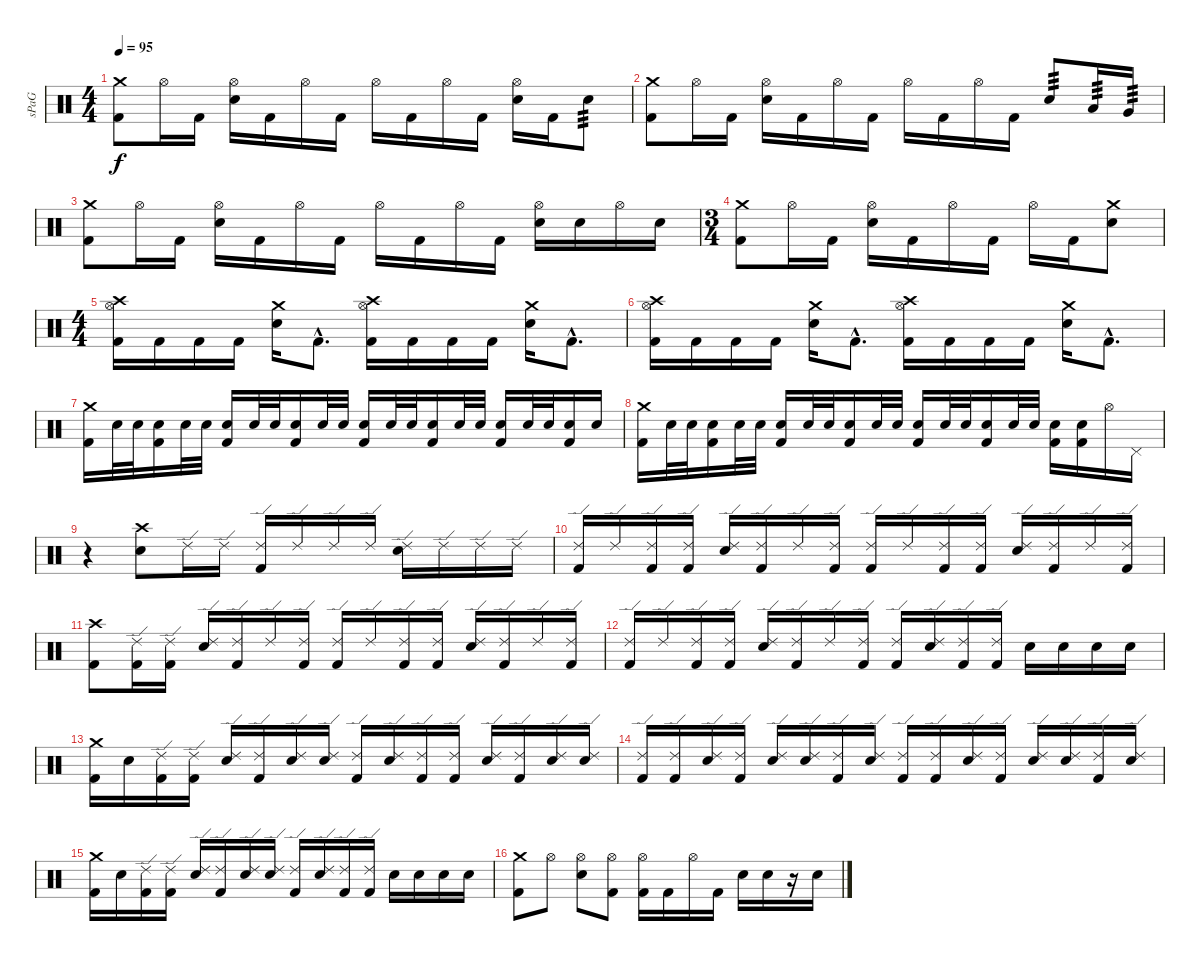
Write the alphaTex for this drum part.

\track ("sPaG" "sPaG") {instrument percussion}
\staff {score}
\articulation defaults
\ts (4 4)
\tempo 95
\clef neutral
\ks c
("Crash medium (hit)" "Kick (hit) 2").8{dy f} "Hi-Hat (open)".16 "Kick (hit) 2".16 ("Hi-Hat (open)" "Snare (hit) 2").16 "Kick (hit) 2".16 "Hi-Hat (open)".16 "Kick (hit) 2".16 "Hi-Hat (open)".16 "Kick (hit) 2".16 "Hi-Hat (open)".16 "Kick (hit) 2".16 ("Hi-Hat (open)" "Snare (hit) 2").16 "Kick (hit) 2".16 "Snare (hit) 2".8{tp 3} |
("Crash medium (hit)" "Kick (hit) 2").8 "Hi-Hat (open)".16 "Kick (hit) 2".16 ("Hi-Hat (open)" "Snare (hit) 2").16 "Kick (hit) 2".16 "Hi-Hat (open)".16 "Kick (hit) 2".16 "Hi-Hat (open)".16 "Kick (hit) 2".16 "Hi-Hat (open)".16 "Kick (hit) 2".16 "Snare (hit) 2".8{tp 3} "Low Tom (hit)".16{tp 3} "Very Low Tom (hit)".16{tp 3} |
("Crash medium (hit)" "Kick (hit) 2").8 "Hi-Hat (open)".16 "Kick (hit) 2".16 ("Hi-Hat (open)" "Snare (hit) 2").16 "Kick (hit) 2".16 "Hi-Hat (open)".16 "Kick (hit) 2".16 "Hi-Hat (open)".16 "Kick (hit) 2".16 "Hi-Hat (open)".16 "Kick (hit) 2".16 ("Hi-Hat (open)" "Snare (hit) 2").16 "Snare (hit) 2".16 "Hi-Hat (open)".16 "Snare (hit) 2".16 |
\ts (3 4)
("Crash medium (hit)" "Kick (hit) 2").8 "Hi-Hat (open)".16 "Kick (hit) 2".16 ("Hi-Hat (open)" "Snare (hit) 2").16 "Kick (hit) 2".16 "Hi-Hat (open)".16 "Kick (hit) 2".16 "Hi-Hat (open)".16 "Kick (hit) 2".16 ("Crash medium (hit)" "Snare (hit) 2").8 |
\ts (4 4)
("Crash high (hit)" "Hi-Hat (open)" "Kick (hit) 2").16 "Kick (hit) 2".16 "Kick (hit) 2".16 "Kick (hit) 2".16 ("Crash medium (hit)" "Snare (hit) 2").16 "Kick (hit) 2"{hac}.8{d} ("Crash high (hit)" "Hi-Hat (open)" "Kick (hit) 2").16 "Kick (hit) 2".16 "Kick (hit) 2".16 "Kick (hit) 2".16 ("Crash medium (hit)" "Snare (hit) 2").16 "Kick (hit) 2"{hac}.8{d} |
("Crash high (hit)" "Hi-Hat (open)" "Kick (hit) 2").16 "Kick (hit) 2".16 "Kick (hit) 2".16 "Kick (hit) 2".16 ("Crash medium (hit)" "Snare (hit) 2").16 "Kick (hit) 2"{hac}.8{d} ("Crash high (hit)" "Hi-Hat (open)" "Kick (hit) 2").16 "Kick (hit) 2".16 "Kick (hit) 2".16 "Kick (hit) 2".16 ("Crash medium (hit)" "Snare (hit) 2").16 "Kick (hit) 2"{hac}.8{d} |
("Crash medium (hit)" "Kick (hit) 2").16 "Snare (hit) 2".32 "Snare (hit) 2".32 ("Snare (hit) 2" "Kick (hit) 2").16 "Snare (hit) 2".32 "Snare (hit) 2".32 ("Snare (hit) 2" "Kick (hit) 2").16 "Snare (hit) 2".32 "Snare (hit) 2".32 ("Snare (hit) 2" "Kick (hit) 2").16 "Snare (hit) 2".32 "Snare (hit) 2".32 ("Snare (hit) 2" "Kick (hit) 2").16 "Snare (hit) 2".32 "Snare (hit) 2".32 ("Snare (hit) 2" "Kick (hit) 2").16 "Snare (hit) 2".32 "Snare (hit) 2".32 ("Snare (hit) 2" "Kick (hit) 2").16 "Snare (hit) 2".32 "Snare (hit) 2".32 ("Snare (hit) 2" "Kick (hit) 2").16 "Snare (hit) 2".16 |
("Crash medium (hit)" "Kick (hit) 2").16 "Snare (hit) 2".32 "Snare (hit) 2".32 ("Snare (hit) 2" "Kick (hit) 2").16 "Snare (hit) 2".32 "Snare (hit) 2".32 ("Snare (hit) 2" "Kick (hit) 2").16 "Snare (hit) 2".32 "Snare (hit) 2".32 ("Snare (hit) 2" "Kick (hit) 2").16 "Snare (hit) 2".32 "Snare (hit) 2".32 ("Snare (hit) 2" "Kick (hit) 2").16 "Snare (hit) 2".32 "Snare (hit) 2".32 ("Snare (hit) 2" "Kick (hit) 2").16 "Snare (hit) 2".32 "Snare (hit) 2".32 ("Snare (hit) 2" "Kick (hit) 2").16 ("Snare (hit) 2" "Kick (hit) 2").16 "Hi-Hat (open)".16 "Pedal Hi-Hat (hit)".16 |
r.4 ("Crash high (hit)" "Snare (hit) 2").8 "Ride (edge) 2".16 "Ride (edge) 2".16 ("Ride (edge) 2" "Kick (hit) 2").16 "Ride (edge) 2".16 "Ride (edge) 2".16 "Ride (edge) 2".16 ("Ride (edge) 2" "Snare (hit) 2").16 "Ride (edge) 2".16 "Ride (edge) 2".16 "Ride (edge) 2".16 |
("Ride (edge) 2" "Kick (hit) 2").16 "Ride (edge) 2".16 ("Ride (edge) 2" "Kick (hit) 2").16 ("Ride (edge) 2" "Kick (hit) 2").16 ("Ride (edge) 2" "Snare (hit) 2").16 ("Ride (edge) 2" "Kick (hit) 2").16 "Ride (edge) 2".16 ("Ride (edge) 2" "Kick (hit) 2").16 ("Ride (edge) 2" "Kick (hit) 2").16 "Ride (edge) 2".16 ("Ride (edge) 2" "Kick (hit) 2").16 ("Ride (edge) 2" "Kick (hit) 2").16 ("Ride (edge) 2" "Snare (hit) 2").16 ("Ride (edge) 2" "Kick (hit) 2").16 "Ride (edge) 2".16 ("Ride (edge) 2" "Kick (hit) 2").16 |
("Crash high (hit)" "Kick (hit) 2").8 ("Ride (edge) 2" "Kick (hit) 2").16 ("Ride (edge) 2" "Kick (hit) 2").16 ("Ride (edge) 2" "Snare (hit) 2").16 ("Ride (edge) 2" "Kick (hit) 2").16 "Ride (edge) 2".16 ("Ride (edge) 2" "Kick (hit) 2").16 ("Ride (edge) 2" "Kick (hit) 2").16 "Ride (edge) 2".16 ("Ride (edge) 2" "Kick (hit) 2").16 ("Ride (edge) 2" "Kick (hit) 2").16 ("Ride (edge) 2" "Snare (hit) 2").16 ("Ride (edge) 2" "Kick (hit) 2").16 "Ride (edge) 2".16 ("Ride (edge) 2" "Kick (hit) 2").16 |
("Ride (edge) 2" "Kick (hit) 2").16 "Ride (edge) 2".16 ("Ride (edge) 2" "Kick (hit) 2").16 ("Ride (edge) 2" "Kick (hit) 2").16 ("Ride (edge) 2" "Snare (hit) 2").16 ("Ride (edge) 2" "Kick (hit) 2").16 "Ride (edge) 2".16 ("Ride (edge) 2" "Kick (hit) 2").16 ("Ride (edge) 2" "Kick (hit) 2").16 ("Ride (edge) 2" "Snare (hit) 2").16 ("Ride (edge) 2" "Kick (hit) 2").16 ("Ride (edge) 2" "Kick (hit) 2").16 "Snare (hit) 2".16 "Snare (hit) 2".16 "Snare (hit) 2".16 "Snare (hit) 2".16 |
("Crash medium (hit)" "Kick (hit) 2").16 "Snare (hit) 2".16 ("Ride (edge) 2" "Kick (hit) 2").16 ("Ride (edge) 2" "Kick (hit) 2").16 ("Ride (edge) 2" "Snare (hit) 2").16 ("Ride (edge) 2" "Kick (hit) 2").16 ("Ride (edge) 2" "Snare (hit) 2").16 ("Ride (edge) 2" "Snare (hit) 2").16 ("Ride (edge) 2" "Kick (hit) 2").16 ("Ride (edge) 2" "Snare (hit) 2").16 ("Ride (edge) 2" "Kick (hit) 2").16 ("Ride (edge) 2" "Kick (hit) 2").16 ("Ride (edge) 2" "Snare (hit) 2").16 ("Ride (edge) 2" "Kick (hit) 2").16 ("Ride (edge) 2" "Snare (hit) 2").16 ("Ride (edge) 2" "Snare (hit) 2").16 |
("Ride (edge) 2" "Kick (hit) 2").16 ("Ride (edge) 2" "Kick (hit) 2").16 ("Ride (edge) 2" "Snare (hit) 2").16 ("Ride (edge) 2" "Kick (hit) 2").16 ("Ride (edge) 2" "Snare (hit) 2").16 ("Ride (edge) 2" "Snare (hit) 2").16 ("Ride (edge) 2" "Kick (hit) 2").16 ("Ride (edge) 2" "Snare (hit) 2").16 ("Ride (edge) 2" "Kick (hit) 2").16 ("Ride (edge) 2" "Kick (hit) 2").16 ("Ride (edge) 2" "Snare (hit) 2").16 ("Ride (edge) 2" "Kick (hit) 2").16 ("Ride (edge) 2" "Snare (hit) 2").16 ("Ride (edge) 2" "Snare (hit) 2").16 ("Ride (edge) 2" "Kick (hit) 2").16 ("Ride (edge) 2" "Snare (hit) 2").16 |
("Crash medium (hit)" "Kick (hit) 2").16 "Snare (hit) 2".16 ("Ride (edge) 2" "Kick (hit) 2").16 ("Ride (edge) 2" "Kick (hit) 2").16 ("Ride (edge) 2" "Snare (hit) 2").16 ("Ride (edge) 2" "Kick (hit) 2").16 ("Ride (edge) 2" "Snare (hit) 2").16 ("Ride (edge) 2" "Snare (hit) 2").16 ("Ride (edge) 2" "Kick (hit) 2").16 ("Ride (edge) 2" "Snare (hit) 2").16 ("Ride (edge) 2" "Kick (hit) 2").16 ("Ride (edge) 2" "Kick (hit) 2").16 "Snare (hit) 2".16 "Snare (hit) 2".16 "Snare (hit) 2".16 "Snare (hit) 2".16 |
("Crash medium (hit)" "Kick (hit) 2").8 "Hi-Hat (open)".8 ("Hi-Hat (open)" "Snare (hit) 2").8 ("Hi-Hat (open)" "Kick (hit) 2").8 ("Hi-Hat (open)" "Kick (hit) 2").16 "Kick (hit) 2".16 "Hi-Hat (open)".16 "Kick (hit) 2".16 "Snare (hit) 2".16 "Snare (hit) 2".16 r.16 "Snare (hit) 2".16
